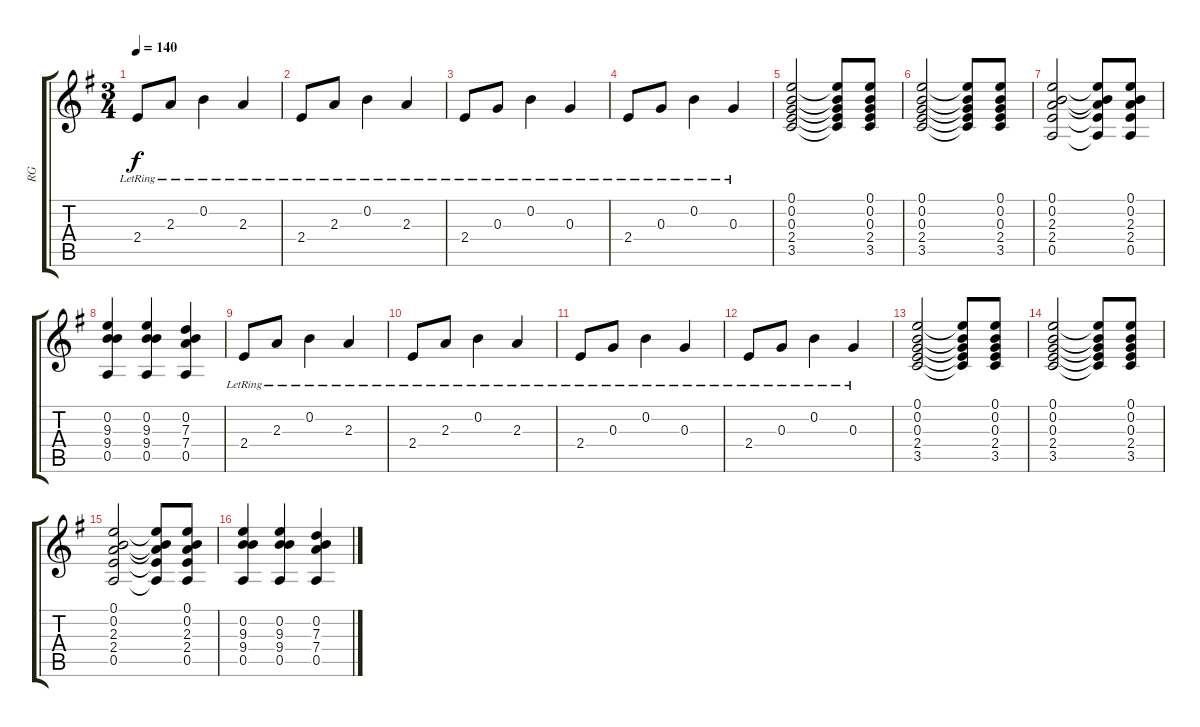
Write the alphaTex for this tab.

\track ("RG" "RG") {instrument overdrivenguitar}
\staff {score tabs}
\tuning (E4 B3 G3 D3 A2 E2) {hide}
\ts (3 4)
\tempo 140
\clef g2
\ks eminor
2.4{lr}.8{dy f} 2.3{lr}.8 0.2{lr}.4 2.3{lr}.4 |
2.4{lr}.8 2.3{lr}.8 0.2{lr}.4 2.3{lr}.4 |
2.4{lr}.8 0.3{lr}.8 0.2{lr}.4 0.3{lr}.4 |
2.4{lr}.8 0.3{lr}.8 0.2{lr}.4 0.3{lr}.4 |
(0.1 0.2 0.3 2.4 3.5).2 (0.1{t} 0.2{t} 0.3{t} 2.4{t} 3.5{t}).8 (0.1 0.2 0.3 2.4 3.5).8 |
(0.1 0.2 0.3 2.4 3.5).2 (0.1{t} 0.2{t} 0.3{t} 2.4{t} 3.5{t}).8 (0.1 0.2 0.3 2.4 3.5).8 |
(0.1 0.2 2.3 2.4 0.5).2 (0.1{t} 0.2{t} 2.3{t} 2.4{t} 0.5{t}).8 (0.1 0.2 2.3 2.4 0.5).8 |
(0.2 9.3 9.4 0.5).4 (0.2 9.3 9.4 0.5).4 (0.2 7.3 7.4 0.5).4 |
2.4{lr}.8 2.3{lr}.8 0.2{lr}.4 2.3{lr}.4 |
2.4{lr}.8 2.3{lr}.8 0.2{lr}.4 2.3{lr}.4 |
2.4{lr}.8 0.3{lr}.8 0.2{lr}.4 0.3{lr}.4 |
2.4{lr}.8 0.3{lr}.8 0.2{lr}.4 0.3{lr}.4 |
(0.1 0.2 0.3 2.4 3.5).2 (0.1{t} 0.2{t} 0.3{t} 2.4{t} 3.5{t}).8 (0.1 0.2 0.3 2.4 3.5).8 |
(0.1 0.2 0.3 2.4 3.5).2 (0.1{t} 0.2{t} 0.3{t} 2.4{t} 3.5{t}).8 (0.1 0.2 0.3 2.4 3.5).8 |
(0.1 0.2 2.3 2.4 0.5).2 (0.1{t} 0.2{t} 2.3{t} 2.4{t} 0.5{t}).8 (0.1 0.2 2.3 2.4 0.5).8 |
(0.2 9.3 9.4 0.5).4 (0.2 9.3 9.4 0.5).4 (0.2 7.3 7.4 0.5).4
